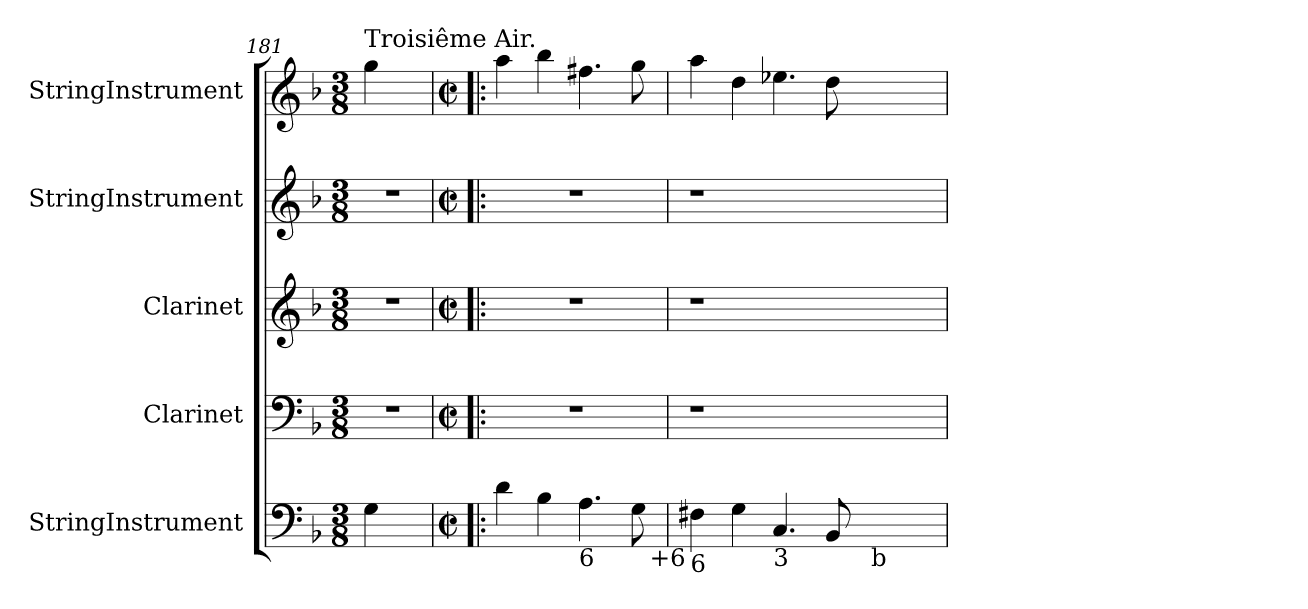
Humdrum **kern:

**kern	**kern	**kern	**kern	**kern
*part5	*part4	*part3	*part2	*part1
*staff5	*staff4	*staff3	*staff2	*staff1
*I"StringInstrument	*I"Clarinet	*I"Clarinet	*I"StringInstrument	*I"StringInstrument
*I'Str	*I'Cl	*I'Cl	*I'Str	*I'Str
!!LO:PB:g=z
*clefF4	*clefF4	*clefG2	*clefG2	*clefG2
*	*ITrd1c2	*ITrd1c2	*	*
*k[b-]	*k[b-e-a-]	*k[b-e-a-]	*k[b-]	*k[b-]
*F:	*E-:	*E-:	*F:	*F:
*M3/8	*M3/8	*M3/8	*M3/8	*M3/8
=181	=181	=181	=181	=181
!	!	!	!	!LO:TX:a:t=Troisiême Air.
4G\	4.r	4.r	4.r	4gg\
8ryy	.	.	.	8ryy
=182!|:	=182!|:	=182!|:	=182!|:	=182!|:
*M2/2	*M2/2	*M2/2	*M2/2	*M2/2
*met(c|)	*met(c|)	*met(c|)	*met(c|)	*met(c|)
!LO:TX:b:t=#	!	!	!	!
*^	*	*	*	*
4d\	2...ryy	1r	1r	1r	4aa\
4B-\	.	.	.	.	4bb-\
!LO:TX:b:t=6	!	!	!	!	!
4.A\	.	.	.	.	4.ff#X\
8G\	.	.	.	.	8gg\
!	!LO:TX:b:t=+6	!	!	!	!
.	16ryy	.	.	.	.
=183	=183	=183	=183	=183	=183
!LO:TX:b:t=6	!	!	!	!	!
4F#X\	1ryy	1r	1r	1r	4aa\
4G\	.	.	.	.	4dd\
!LO:TX:b:t=3	!	!	!	!	!
4.C/	.	.	.	.	4.ee-X\
8BB-/	.	.	.	.	8dd\
2ryy	16ryy	2ryy	2ryy	2ryy	2ryy
!	!LO:TX:b:t=b	!	!	!	!
.	2ryy	.	.	.	.
16ryy	.	16ryy	16ryy	16ryy	16ryy
!	!LO:TX:b:t=____	!	!	!	!
*v	*v	*	*	*	*
=	=	=	=	=
*-	*-	*-	*-	*-
